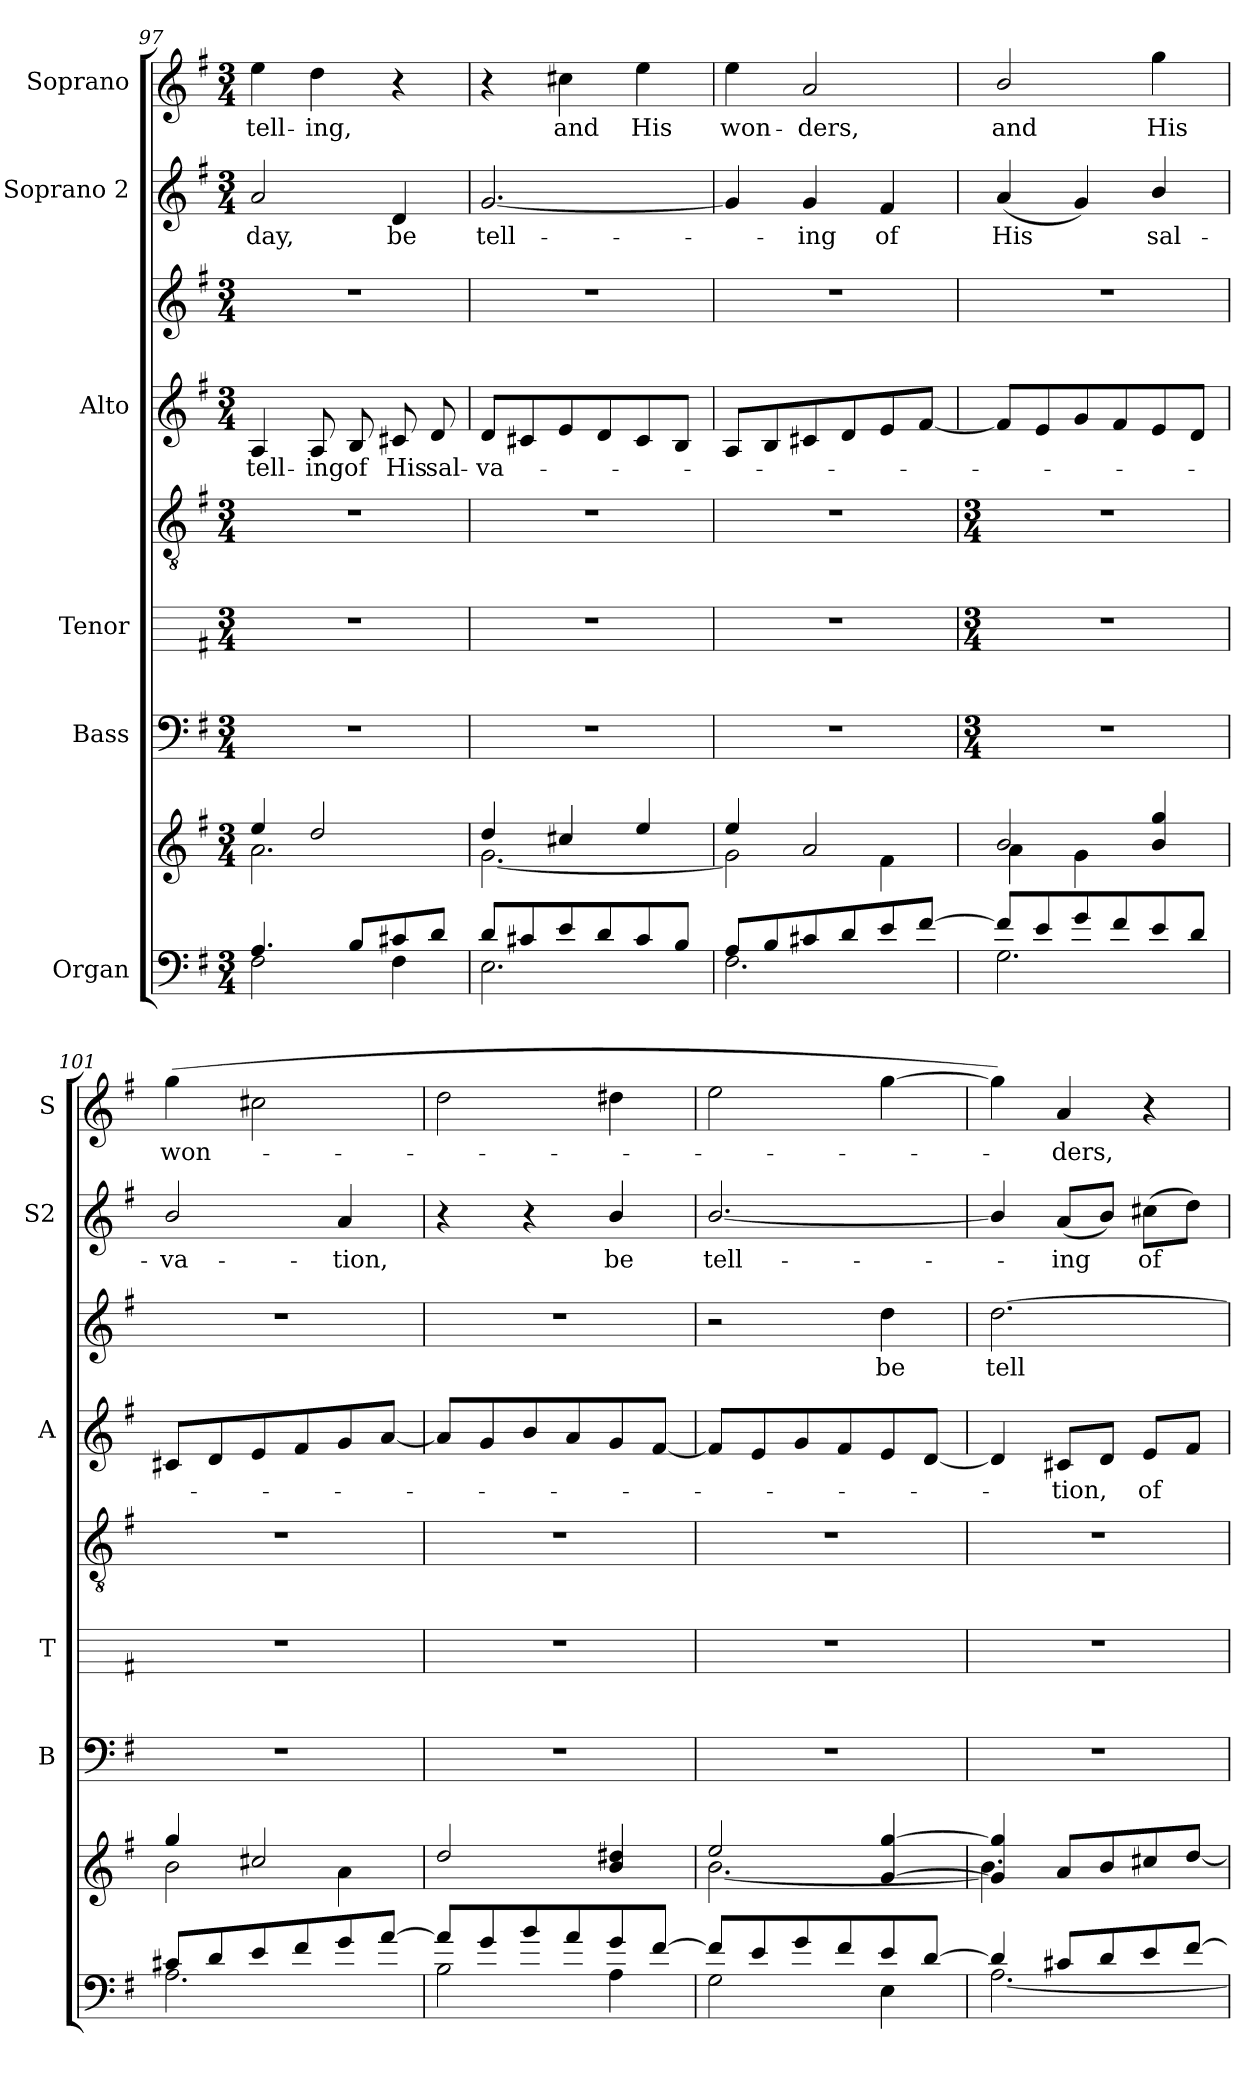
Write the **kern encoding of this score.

**kern	**kern	**kern	**kern	**kern	**kern	**text	**kern	**text	**kern	**text	**kern	**text
*part6	*part6	*part5	*part4	*part4	*part3	*part3	*part3	*part3	*part2	*part2	*part1	*part1
*staff9	*staff8	*staff7	*staff6	*staff5	*staff4	*staff4	*staff3	*staff3	*staff2	*staff2	*staff1	*staff1
*I"Organ	*	*I"Bass	*I"Tenor	*	*I"Alto	*	*	*	*I"Soprano 2	*	*I"Soprano	*
*	*	*I'B	*I'T	*	*I'A	*	*	*	*I'S2	*	*I'S	*
*clefF4	*clefG2	*clefF4	*	*clefGv2	*clefG2	*	*clefG2	*	*clefG2	*	*clefG2	*
*k[f#]	*k[f#]	*k[f#]	*k[f#]	*k[f#]	*k[f#]	*	*k[f#]	*	*k[f#]	*	*k[f#]	*
*G:	*G:	*G:	*G:	*G:	*G:	*	*G:	*	*G:	*	*G:	*
*M3/4	*M3/4	*M3/4	*M3/4	*M3/4	*M3/4	*	*M3/4	*	*M3/4	*	*M3/4	*
=97	=97	=97	=97	=97	=97	=97	=97	=97	=97	=97	=97	=97
*^	*^	*	*	*	*	*	*	*	*	*	*	*
!	!	!	!	!	!	!	!	!LO:LY:b	!LO:N:vis=1	!	!	!LO:LY:b	!	!LO:LY:b
4.A/	2F#\	4ee/	2.a\	2.r	2.r	2.r	4A	tell-	2.r	.	2a	day,	4ee	tell-
!	!	!	!	!	!	!	!	!LO:LY:b	!	!	!	!	!	!LO:LY:b
.	.	2dd/	.	.	.	.	8A	-ing	.	.	.	.	4dd	-ing,
!	!	!	!	!	!	!	!	!LO:LY:b	!	!	!	!	!	!
8B/L	.	.	.	.	.	.	8B	of	.	.	.	.	.	.
!	!	!	!	!	!	!	!	!LO:LY:b	!	!	!	!LO:LY:b	!	!
8c#X/	4F#\	.	.	.	.	.	8c#X	His	.	.	4d	be	4r	.
!	!	!	!	!	!	!	!	!LO:LY:b	!	!	!	!	!	!
8d/J	.	.	.	.	.	.	8d	sal-	.	.	.	.	.	.
=98	=98	=98	=98	=98	=98	=98	=98	=98	=98	=98	=98	=98	=98	=98
!	!	!	!	!	!	!	!	!LO:LY:b	!LO:N:vis=1	!	!	!LO:LY:b	!	!
8d/L	2.E\	4dd/	[2.g\	2.r	2.r	2.r	8dL	-va-	2.r	.	[2.g	tell-	4r	.
8c#X/	.	.	.	.	.	.	8c#X	.	.	.	.	.	.	.
!	!	!	!	!	!	!	!	!	!	!	!	!	!	!LO:LY:b
8e/	.	4cc#X/	.	.	.	.	8e	.	.	.	.	.	4cc#X	and
8d/	.	.	.	.	.	.	8d	.	.	.	.	.	.	.
!	!	!	!	!	!	!	!	!	!	!	!	!	!	!LO:LY:b
8c#/	.	4ee/	.	.	.	.	8c#	.	.	.	.	.	4ee	His
8B/J	.	.	.	.	.	.	8BJ	.	.	.	.	.	.	.
=99	=99	=99	=99	=99	=99	=99	=99	=99	=99	=99	=99	=99	=99	=99
!	!	!	!	!	!	!	!	!	!LO:N:vis=1	!	!	!	!	!LO:LY:b
8A/L	2.F#\	4ee/	2g\]	2.r	2.r	2.r	8AL	.	2.r	.	4g]	.	4ee	won-
8B/	.	.	.	.	.	.	8B	.	.	.	.	.	.	.
!	!	!	!	!	!	!	!	!	!	!	!	!LO:LY:b	!	!LO:LY:b
8c#X/	.	2a/	.	.	.	.	8c#X	.	.	.	4g	ing	2a	-ders,
8d/	.	.	.	.	.	.	8d	.	.	.	.	.	.	.
!	!	!	!	!	!	!	!	!	!	!	!	!LO:LY:b	!	!
8e/	.	.	4f#\	.	.	.	8e	.	.	.	4f#	of	.	.
[8f#/J	.	.	.	.	.	.	[8f#J	.	.	.	.	.	.	.
!!LO:LB:g=z
=100	=100	=100	=100	=100	=100	=100	=100	=100	=100	=100	=100	=100	=100	=100
*	*	*	*	*M3/4	*M3/4	*M3/4	*	*	*	*	*	*	*	*
!	!	!	!	!	!	!	!	!	!LO:N:vis=1	!	!	!LO:LY:b	!	!LO:LY:b
8f#/L]	2.G\	2b/	4a\	2.r	2.r	2.r	8f#L]	.	2.r	.	(<4a	His	2b/	and
8e/	.	.	.	.	.	.	8e	.	.	.	.	.	.	.
8g/	.	.	4g\	.	.	.	8g	.	.	.	4g)	.	.	.
8f#/	.	.	.	.	.	.	8f#	.	.	.	.	.	.	.
!	!	!	!	!	!	!	!	!	!	!	!	!LO:LY:b	!	!LO:LY:b
8e/	.	4b/ 4gg/	4ryy	.	.	.	8e	.	.	.	4b/	sal-	4gg	His
8d/J	.	.	.	.	.	.	8dJ	.	.	.	.	.	.	.
=101	=101	=101	=101	=101	=101	=101	=101	=101	=101	=101	=101	=101	=101	=101
!	!	!	!	!	!	!	!	!	!LO:N:vis=1	!	!	!LO:LY:b	!	!LO:LY:b
8c#X/L	2.A\	4gg/	2b\	2.r	2.r	2.r	8c#XL	.	2.r	.	2b/	-va-	(>4gg	won-
8d/	.	.	.	.	.	.	8d	.	.	.	.	.	.	.
8e/	.	2cc#X/	.	.	.	.	8e	.	.	.	.	.	2cc#X	.
8f#/	.	.	.	.	.	.	8f#	.	.	.	.	.	.	.
!	!	!	!	!	!	!	!	!	!	!	!	!LO:LY:b	!	!
8g/	.	.	4a\	.	.	.	8g	.	.	.	4a	-tion,	.	.
[8a/J	.	.	.	.	.	.	[8aJ	.	.	.	.	.	.	.
=102	=102	=102	=102	=102	=102	=102	=102	=102	=102	=102	=102	=102	=102	=102
!	!	!	!LO:N:vis=1	!	!	!	!	!	!LO:N:vis=1	!	!	!	!	!
8a/L]	2B\	2dd/	2.ryy	2.r	2.r	2.r	8aL]	.	2.r	.	4r	.	2dd	.
8g/	.	.	.	.	.	.	8g	.	.	.	.	.	.	.
8b/	.	.	.	.	.	.	8b/	.	.	.	4r	.	.	.
8a/	.	.	.	.	.	.	8a	.	.	.	.	.	.	.
!	!	!	!	!	!	!	!	!	!	!	!	!LO:LY:b	!	!
8g/	4A\	4b/ 4dd#X/	.	.	.	.	8g	.	.	.	4b/	be	4dd#X	.
[8f#/J	.	.	.	.	.	.	[8f#J	.	.	.	.	.	.	.
=103	=103	=103	=103	=103	=103	=103	=103	=103	=103	=103	=103	=103	=103	=103
!	!	!	!	!	!	!	!	!	!	!	!	!LO:LY:b	!	!
8f#/L]	2G\	2ee/	[2.b\	2.r	2.r	2.r	8f#L]	.	2r	.	[2.b/	tell-	2ee	.
8e/	.	.	.	.	.	.	8e	.	.	.	.	.	.	.
8g/	.	.	.	.	.	.	8g	.	.	.	.	.	.	.
8f#/	.	.	.	.	.	.	8f#	.	.	.	.	.	.	.
!	!	!	!	!	!	!	!	!	!	!LO:LY:b	!	!	!	!
8e/	4E\	[4g/ [4gg/	.	.	.	.	8e	.	4dd	be	.	.	[4gg	.
[8d/J	.	.	.	.	.	.	[8dJ	.	.	.	.	.	.	.
=104	=104	=104	=104	=104	=104	=104	=104	=104	=104	=104	=104	=104	=104	=104
!	!	!	!	!	!	!	!	!	!	!LO:LY:b	!	!	!	!
4d/]	[2.A\	4g/] 4gg/]	4.b\]	2.r	2.r	2.r	4d]	.	[2.dd	tell-	4b/]	.	4gg])	.
!	!	!	!	!	!	!	!	!LO:LY:b	!	!	!	!LO:LY:b	!	!LO:LY:b
8c#X/L	.	8a/L	.	.	.	.	8c#XL	tion,	.	.	(<8aL	ing	4a	ders,
8d/	.	8b/	8ryy	.	.	.	8dJ	.	.	.	8bJ)	.	.	.
!	!	!	!	!	!	!	!	!LO:LY:b	!	!	!	!LO:LY:b	!	!
8e/	.	8cc#X/	4ryy	.	.	.	8eL	of	.	.	(>8cc#X\L	of	4r	.
[8f#/J	.	[8dd/J	.	.	.	.	8f#J	.	.	.	8dd\J)	.	.	.
*v	*v	*	*	*	*	*	*	*	*	*	*	*	*	*
*	*v	*v	*	*	*	*	*	*	*	*	*	*	*
=	=	=	=	=	=	=	=	=	=	=	=	=
*-	*-	*-	*-	*-	*-	*-	*-	*-	*-	*-	*-	*-
